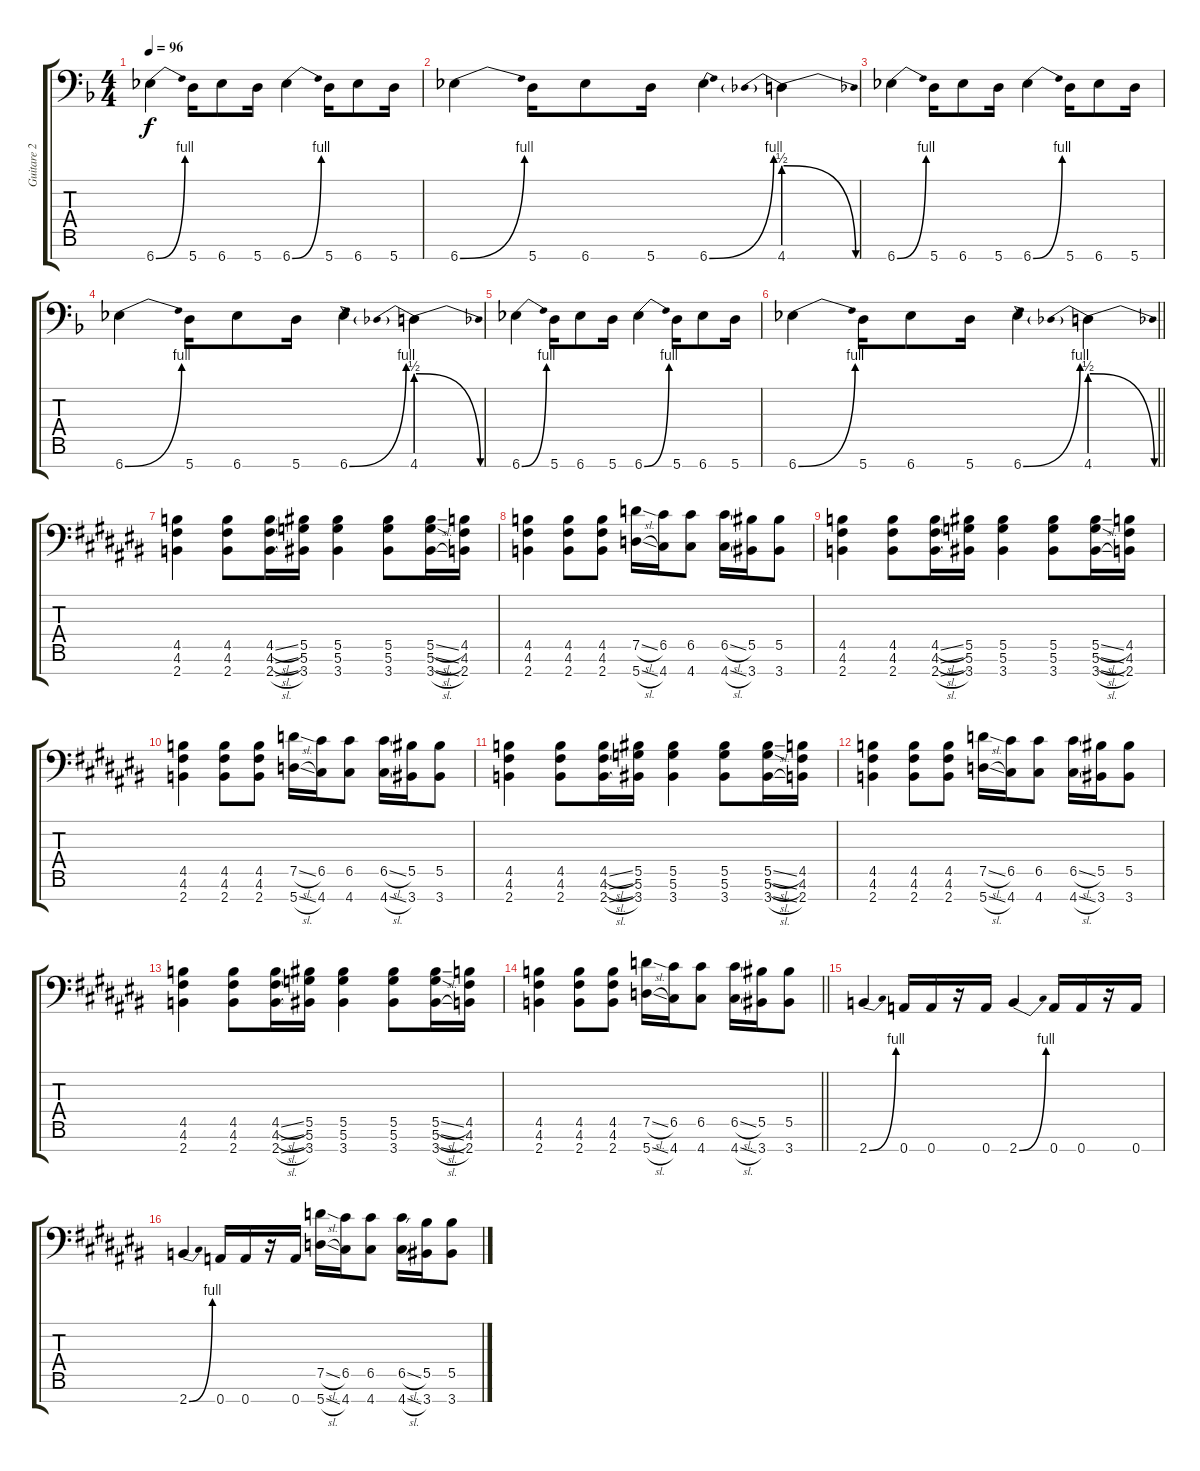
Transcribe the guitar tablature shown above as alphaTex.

\track ("Guitare 2" "Guitare 2") {instrument overdrivenguitar}
\staff {score tabs}
\tuning (D4 A3 F3 C3 G2 D2 A1) {hide}
\ts (4 4)
\tempo 96
\clef f4
\ks f
6.7{be (bend 0 0 60 4)}.4{dy f} 5.7.16 6.7.8 5.7.16 6.7{be (bend 0 0 60 4)}.4 5.7.16 6.7.8 5.7.16 |
6.7{be (bend 0 0 60 4)}.4 5.7.16 6.7.8 5.7.16 6.7{be (bend 0 0 60 4)}.4 4.7{be (prebendrelease 0 2 60 0)}.4 |
6.7{be (bend 0 0 60 4)}.4 5.7.16 6.7.8 5.7.16 6.7{be (bend 0 0 60 4)}.4 5.7.16 6.7.8 5.7.16 |
6.7{be (bend 0 0 60 4)}.4 5.7.16 6.7.8 5.7.16 6.7{be (bend 0 0 60 4)}.4 4.7{be (prebendrelease 0 2 60 0)}.4 |
6.7{be (bend 0 0 60 4)}.4 5.7.16 6.7.8 5.7.16 6.7{be (bend 0 0 60 4)}.4 5.7.16 6.7.8 5.7.16 |
\barLineRight lightlight
6.7{be (bend 0 0 60 4)}.4 5.7.16 6.7.8 5.7.16 6.7{be (bend 0 0 60 4)}.4 4.7{be (prebendrelease 0 2 60 0)}.4 |
\ks c#
(4.5 4.6 2.7).4 (4.5 4.6 2.7).8 (4.5{sl} 4.6{sl} 2.7{sl}).16 (5.5 5.6 3.7).16 (5.5 5.6 3.7).4 (5.5 5.6 3.7).8 (5.5{sl} 5.6{sl} 3.7{sl}).16 (4.5 4.6 2.7).16 |
(4.5 4.6 2.7).4 (4.5 4.6 2.7).8 (4.5 4.6 2.7).8 (7.5{sl} 5.7{sl}).16 (6.5 4.7).16 (6.5 4.7).8 (6.5{sl} 4.7{sl}).16 (5.5 3.7).16 (5.5 3.7).8 |
(4.5 4.6 2.7).4 (4.5 4.6 2.7).8 (4.5{sl} 4.6{sl} 2.7{sl}).16 (5.5 5.6 3.7).16 (5.5 5.6 3.7).4 (5.5 5.6 3.7).8 (5.5{sl} 5.6{sl} 3.7{sl}).16 (4.5 4.6 2.7).16 |
(4.5 4.6 2.7).4 (4.5 4.6 2.7).8 (4.5 4.6 2.7).8 (7.5{sl} 5.7{sl}).16 (6.5 4.7).16 (6.5 4.7).8 (6.5{sl} 4.7{sl}).16 (5.5 3.7).16 (5.5 3.7).8 |
(4.5 4.6 2.7).4 (4.5 4.6 2.7).8 (4.5{sl} 4.6{sl} 2.7{sl}).16 (5.5 5.6 3.7).16 (5.5 5.6 3.7).4 (5.5 5.6 3.7).8 (5.5{sl} 5.6{sl} 3.7{sl}).16 (4.5 4.6 2.7).16 |
(4.5 4.6 2.7).4 (4.5 4.6 2.7).8 (4.5 4.6 2.7).8 (7.5{sl} 5.7{sl}).16 (6.5 4.7).16 (6.5 4.7).8 (6.5{sl} 4.7{sl}).16 (5.5 3.7).16 (5.5 3.7).8 |
(4.5 4.6 2.7).4 (4.5 4.6 2.7).8 (4.5{sl} 4.6{sl} 2.7{sl}).16 (5.5 5.6 3.7).16 (5.5 5.6 3.7).4 (5.5 5.6 3.7).8 (5.5{sl} 5.6{sl} 3.7{sl}).16 (4.5 4.6 2.7).16 |
\barLineRight lightlight
(4.5 4.6 2.7).4 (4.5 4.6 2.7).8 (4.5 4.6 2.7).8 (7.5{sl} 5.7{sl}).16 (6.5 4.7).16 (6.5 4.7).8 (6.5{sl} 4.7{sl}).16 (5.5 3.7).16 (5.5 3.7).8 |
2.7{be (bend 0 0 60 4)}.4 0.7.16 0.7.16 r.16 0.7.16 2.7{be (bend 0 0 60 4)}.4 0.7.16 0.7.16 r.16 0.7.16 |
2.7{be (bend 0 0 60 4)}.4 0.7.16 0.7.16 r.16 0.7.16 (7.5{sl} 5.7{sl}).16 (6.5 4.7).16 (6.5 4.7).8 (6.5{sl} 4.7{sl}).16 (5.5 3.7).16 (5.5 3.7).8
